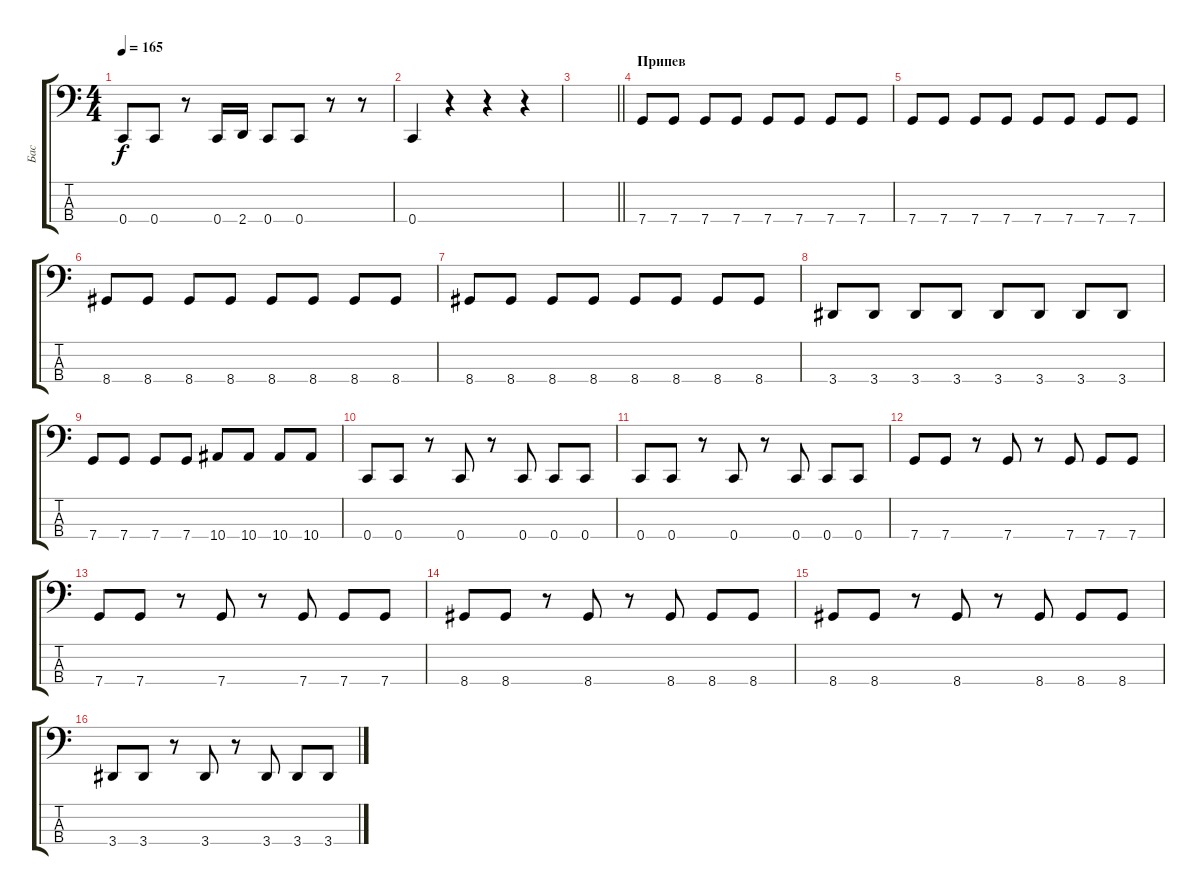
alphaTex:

\track ("Бас" "Бас") {instrument electricbassfinger}
\staff {score tabs}
\tuning (F2 C2 G1 C1) {hide}
\ts (4 4)
\tempo 165
\clef f4
\ks c
0.4.8{dy f} 0.4.8 r.8 0.4.16 2.4.16 0.4.8 0.4.8 r.8 r.8 |
0.4.4 r.4 r.4 r.4 |
\barLineRight lightlight
|
\section ("" "Припев")
7.4.8 7.4.8 7.4.8 7.4.8 7.4.8 7.4.8 7.4.8 7.4.8 |
7.4.8 7.4.8 7.4.8 7.4.8 7.4.8 7.4.8 7.4.8 7.4.8 |
8.4.8 8.4.8 8.4.8 8.4.8 8.4.8 8.4.8 8.4.8 8.4.8 |
8.4.8 8.4.8 8.4.8 8.4.8 8.4.8 8.4.8 8.4.8 8.4.8 |
3.4.8 3.4.8 3.4.8 3.4.8 3.4.8 3.4.8 3.4.8 3.4.8 |
7.4.8 7.4.8 7.4.8 7.4.8 10.4.8 10.4.8 10.4.8 10.4.8 |
0.4.8 0.4.8 r.8 0.4.8 r.8 0.4.8 0.4.8 0.4.8 |
0.4.8 0.4.8 r.8 0.4.8 r.8 0.4.8 0.4.8 0.4.8 |
7.4.8 7.4.8 r.8 7.4.8 r.8 7.4.8 7.4.8 7.4.8 |
7.4.8 7.4.8 r.8 7.4.8 r.8 7.4.8 7.4.8 7.4.8 |
8.4.8 8.4.8 r.8 8.4.8 r.8 8.4.8 8.4.8 8.4.8 |
8.4.8 8.4.8 r.8 8.4.8 r.8 8.4.8 8.4.8 8.4.8 |
3.4.8 3.4.8 r.8 3.4.8 r.8 3.4.8 3.4.8 3.4.8
